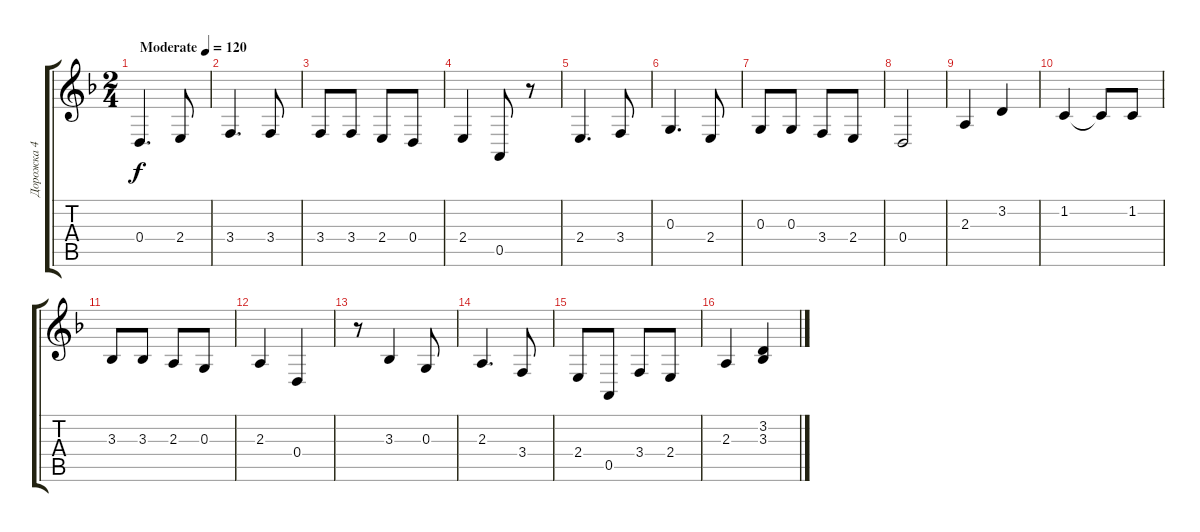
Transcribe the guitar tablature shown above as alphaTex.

\track ("Дорожка 4" "Дорожка 4") {instrument harmonica}
\staff {score tabs}
\tuning (E4 B3 G3 D3 A2 E2) {hide}
\ts (2 4)
\tempo (120 "Moderate")
\clef g2
\ks f
0.4.4{d dy f instrument harmonica} 2.4.8 |
3.4.4{d} 3.4.8 |
3.4.8 3.4.8 2.4.8 0.4.8 |
2.4.4 0.5.8 r.8 |
2.4.4{d} 3.4.8 |
0.3.4{d} 2.4.8 |
0.3.8 0.3.8 3.4.8 2.4.8 |
0.4.2 |
2.3.4 3.2.4 |
1.2.4 1.2{t}.8 1.2.8 |
3.3.8 3.3.8 2.3.8 0.3.8 |
2.3.4 0.4.4 |
r.8 3.3.4 0.3.8 |
2.3.4{d} 3.4.8 |
2.4.8 0.5.8 3.4.8 2.4.8 |
2.3.4 (3.2 3.3).4
